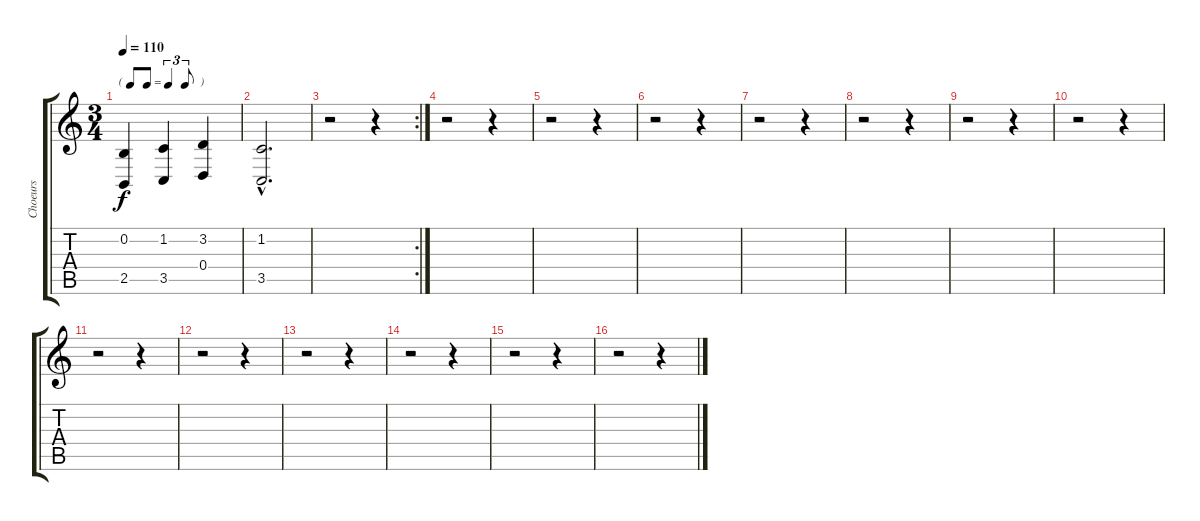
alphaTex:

\track ("Choeurs" "Choeurs") {instrument choiraahs}
\staff {score tabs}
\tuning (E4 B3 G3 D3 A2 E2) {hide}
\ts (3 4)
\tf triplet8th
\tempo 110
\clef g2
\ks c
(0.2 2.5).4{dy f} (1.2 3.5).4 (3.2 0.4).4 |
(1.2{hac} 3.5{hac}).2{d} |
\rc 2
r.2 r.4 |
r.2 r.4 |
r.2 r.4 |
r.2 r.4 |
r.2 r.4 |
r.2 r.4 |
r.2 r.4 |
r.2 r.4 |
r.2 r.4 |
r.2 r.4 |
r.2 r.4 |
r.2 r.4 |
r.2 r.4 |
r.2 r.4
